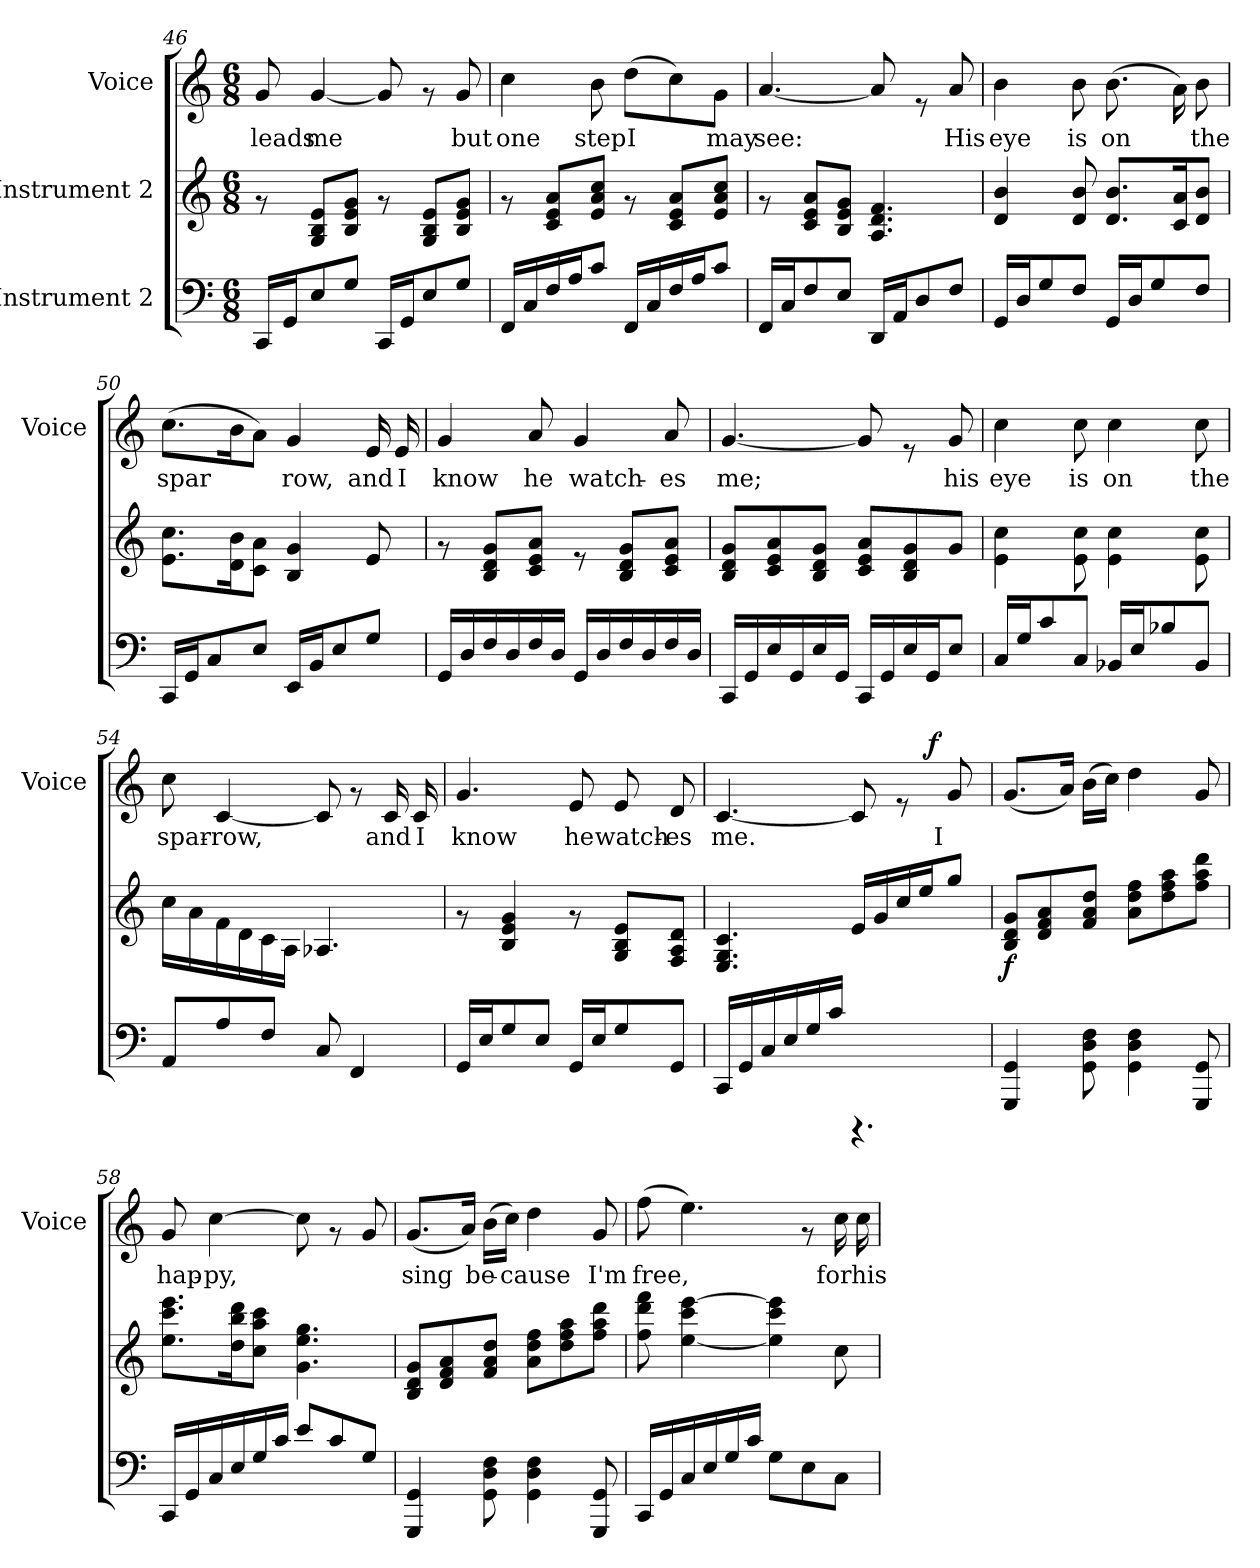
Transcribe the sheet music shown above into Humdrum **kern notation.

**kern	**kern	**dynam	**kern	**text	**dynam
*part3	*part2	*part2	*part1	*part1	*part1
*staff3	*staff2	*staff2	*staff1	*staff1	*staff1
*I"Instrument 2	*I"Instrument 2	*	*I"Voice	*	*
*	*	*	*I'Voice	*	*
*clefF4	*clefG2	*	*clefG2	*	*
*k[]	*k[]	*	*k[]	*	*
*C:	*C:	*	*C:	*	*
*M6/8	*M6/8	*	*M6/8	*	*
=46	=46	=46	=46	=46	=46
!	!	!	!	!LO:LY:b:cj	!
16CC/L	8rf	.	8g/	leads	.
16GG/	.	.	.	.	.
!	!	!	!	!LO:LY:b:cj	!
8E/	8e/ 8G/ 8B/L	.	[>4g/	me	.
8G/J	8e/ 8B/ 8g/J	.	.	.	.
!	!	!	!	!LO:LY:b:cj	!
16CC/L	8rf	.	8g/]	.	.
16GG/	.	.	.	.	.
8E/	8e/ 8G/ 8B/L	.	8rf	.	.
!	!	!	!	!LO:LY:b:cj	!
8G/J	8g/ 8B/ 8e/J	.	8g/	but	.
!!LO:PB:g=z
=47	=47	=47	=47	=47	=47
!	!	!	!	!LO:LY:b:cj	!
16FF/L	8rf	.	4cc\	one	.
16C/	.	.	.	.	.
16F/	8e/ 8c/ 8a/L	.	.	.	.
16A/	.	.	.	.	.
!	!	!	!	!LO:LY:b:cj	!
8c/J	8a/ 8e/ 8cc/J	.	8b\	step	.
!	!	!	!	!LO:LY:b:cj	!
16FF/L	8rf	.	(>8dd\L	I	.
16C/	.	.	.	.	.
!	!	!	!	!LO:LY:b:cj	!
16F/	8e/ 8c/ 8a/L	.	8cc\)	.	.
16A/	.	.	.	.	.
!	!	!	!	!LO:LY:b:cj	!
8c/J	8cc/ 8a/ 8e/J	.	8g\J	may	.
=48	=48	=48	=48	=48	=48
!	!	!	!	!LO:LY:b:cj	!
16FF/L	8rf	.	[>4.a/	see:	.
16C/	.	.	.	.	.
8F/	8a/ 8e/ 8c/L	.	.	.	.
8E/J	8g/ 8e/ 8B/J	.	.	.	.
!	!	!	!	!LO:LY:b:cj	!
16DD/L	4.f/ 4.A/ 4.d/	.	8a/]	.	.
16AA/	.	.	.	.	.
8D/	.	.	8re	.	.
!	!	!	!	!LO:LY:b:cj	!
8F/J	.	.	8a/	His	.
!!LO:LB:g=z
=49	=49	=49	=49	=49	=49
!	!	!	!	!LO:LY:b:cj	!
16GG/L	4d/ 4b/	.	4b\	eye	.
16D/	.	.	.	.	.
8G/	.	.	.	.	.
!	!	!	!	!LO:LY:b:cj	!
8F/J	8d/ 8b/	.	8b\	is	.
!	!	!	!	!LO:LY:b:cj	!
16GG/L	8.b/ 8.d/L	.	(>8.b\	on	.
16D/	.	.	.	.	.
8G/	.	.	.	.	.
!	!	!	!	!LO:LY:b:cj	!
.	16a/ 16c/	.	16a\)	.	.
!	!	!	!	!LO:LY:b:cj	!
8F/J	8d/ 8b/J	.	8b\	the	.
=50	=50	=50	=50	=50	=50
!	!	!	!	!LO:LY:b:cj	!
16CC/L	8.e\ 8.cc\L	.	(>8.cc\L	spar-	.
16GG/	.	.	.	.	.
8C/	.	.	.	.	.
!	!	!	!	!LO:LY:b:cj	!
.	16d\ 16b\	.	16b\	--	.
!	!	!	!	!LO:LY:b:cj	!
8E/J	8c\ 8a\J	.	8a\J)	--	.
!	!	!	!	!LO:LY:b:cj	!
16EE/L	4B/ 4g/	.	4g/	-row,	.
16BB/	.	.	.	.	.
8E/	.	.	.	.	.
!	!	!	!	!LO:LY:b:cj	!
8G/J	8e/	.	16e/	and	.
!	!	!	!	!LO:LY:b:cj	!
.	.	.	16e/	I	.
!!LO:LB:g=z
=51	=51	=51	=51	=51	=51
!	!	!	!	!LO:LY:b:cj	!
16GG/L	8rf	.	4g/	know	.
16D/	.	.	.	.	.
16F/	8g/ 8B/ 8d/L	.	.	.	.
16D/	.	.	.	.	.
!	!	!	!	!LO:LY:b:cj	!
16F/	8a/ 8e/ 8c/J	.	8a/	he	.
16D/J	.	.	.	.	.
!	!	!	!	!LO:LY:b:cj	!
16GG/L	8re	.	4g/	watch-	.
16D/	.	.	.	.	.
16F/	8g/ 8d/ 8B/L	.	.	.	.
16D/	.	.	.	.	.
!	!	!	!	!LO:LY:b:cj	!
16F/	8a/ 8e/ 8c/J	.	8a/	-es	.
16D/J	.	.	.	.	.
=52	=52	=52	=52	=52	=52
!	!	!	!	!LO:LY:b:cj	!
16CC/L	8d/ 8B/ 8g/L	.	[>4.g/	me;	.
16GG/	.	.	.	.	.
16E/	8e/ 8c/ 8a/	.	.	.	.
16GG/	.	.	.	.	.
16E/	8g/ 8d/ 8B/J	.	.	.	.
16GG/J	.	.	.	.	.
!	!	!	!	!LO:LY:b:cj	!
16CC/L	8e/ 8c/ 8a/L	.	8g/]	.	.
16GG/	.	.	.	.	.
16E/	8g/ 8d/ 8B/	.	8re	.	.
16GG/	.	.	.	.	.
!	!	!	!	!LO:LY:b:cj	!
8E/J	8g/J	.	8g/	his	.
!!LO:PB:g=z
=53	=53	=53	=53	=53	=53
!	!	!	!	!LO:LY:b:cj	!
16C/L	4e\ 4cc\	.	4cc\	eye	.
16G/	.	.	.	.	.
8c/	.	.	.	.	.
!	!	!	!	!LO:LY:b:cj	!
8C/J	8cc\ 8e\	.	8cc\	is	.
!	!	!	!	!LO:LY:b:cj	!
16BB-X/L	4cc\ 4e\	.	4cc\	on	.
16E/	.	.	.	.	.
8B-X/	.	.	.	.	.
!	!	!	!	!LO:LY:b:cj	!
8BB-/J	8e\ 8cc\	.	8cc\	the	.
=54	=54	=54	=54	=54	=54
!	!	!	!	!LO:LY:b:cj	!
8AA/L	16cc\L	.	8cc\	spar-	.
.	16a\	.	.	.	.
!	!	!	!	!LO:LY:b:cj	!
8A/	16f\	.	[>4c/	-row,	.
.	16d\	.	.	.	.
8F/J	16c\	.	.	.	.
.	16A\J	.	.	.	.
!	!	!	!	!LO:LY:b:cj	!
8C/	4.A-X/	.	8c/]	.	.
4FF/	.	.	8rf	.	.
!	!	!	!	!LO:LY:b:cj	!
.	.	.	16c/	and	.
!	!	!	!	!LO:LY:b:cj	!
.	.	.	16c/	I	.
!!LO:LB:g=z
=55	=55	=55	=55	=55	=55
!	!	!	!	!LO:LY:b:cj	!
16GG/L	8rf	.	4.g/	know	.
16E/	.	.	.	.	.
8G/	4g/ 4e/ 4B/	.	.	.	.
8E/J	.	.	.	.	.
!	!	!	!	!LO:LY:b:cj	!
16GG/L	8rf	.	8e/	he	.
16E/	.	.	.	.	.
!	!	!	!	!LO:LY:b:cj	!
8G/	8e/ 8B/ 8G/L	.	8e/	watch-	.
!	!	!	!	!LO:LY:b:cj	!
8GG/J	8d/ 8F/ 8A/J	.	8d/	-es	.
=56	=56	=56	=56	=56	=56
!	!	!	!	!LO:LY:b:cj	!
*	*	*	*^	*	*
16CC/L	4.G/ 4.E/ 4.c/	.	[>4.c/	2ryy	me.	.
16GG/	.	.	.	.	.	.
16C/	.	.	.	.	.	.
16E/	.	.	.	.	.	.
16G/	.	.	.	.	.	.
16c/J	.	.	.	.	.	.
!	!	!	!	!	!LO:LY:b:cj	!
4.rCCC	16e/L	.	8c/]	.	.	.
.	16g/	.	.	.	.	.
.	16cc/	.	8re	16ryy	.	.
.	16ee/	.	.	64ryy	.	.
!	!	!	!	!	!	!LO:DY:a
.	.	.	.	8ryy	.	f
!	!	!	!	!	!LO:LY:b:cj	!
.	8gg/J	.	8g/	.	I	.
.	.	.	.	32.ryy	.	.
!!LO:LB:g=z
=57	=57	=57	=57	=57	=57	=57
!	!	!	!LO:TX:a:t=A Little Faster	!	!	!
!	!	!LO:DY:b	!	!	!LO:LY:b:cj	!
*	*	*	*v	*v	*	*
4GGG/ 4GG/	8d/ 8B/ 8g/L	f	(<8.g/L	.	.
.	8a/ 8f/ 8d/	.	.	.	.
!	!	!	!	!LO:LY:b:cj	!
.	.	.	16a/J)	.	.
!	!	!	!	!LO:LY:b:cj	!
8F\ 8GG\ 8D\	8a/ 8f/ 8dd/J	.	(>16b\L	.	.
!	!	!	!	!LO:LY:b:cj	!
.	.	.	16cc\J)	.	.
!	!	!	!	!LO:LY:b:cj	!
4F\ 4D\ 4GG\	8ff\ 8a\ 8dd\L	.	4dd\	.	.
.	8aa\ 8ff\ 8dd\	.	.	.	.
!	!	!	!	!LO:LY:b:cj	!
8GGG/ 8GG/	8ddd\ 8aa\ 8ff\J	.	8g/	.	.
=58	=58	=58	=58	=58	=58
!	!	!	!	!LO:LY:b:cj	!
16CC/L	8.ccc\ 8.ee\ 8.eee\L	.	8g/	hap-	.
16GG/	.	.	.	.	.
!	!	!	!	!LO:LY:b:cj	!
16C/	.	.	[>4cc\	-py,	.
16E/	16ddd\ 16bb\ 16dd\	.	.	.	.
16G/	8ccc\ 8cc\ 8aa\J	.	.	.	.
16c/J	.	.	.	.	.
!	!	!	!	!LO:LY:b:cj	!
8e/L	4.gg\ 4.ee\ 4.g\	.	8cc\]	.	.
8c/	.	.	8rf	.	.
!	!	!	!	!LO:LY:b:cj	!
8G/J	.	.	8g/	.	.
!!LO:PB:g=z
=59	=59	=59	=59	=59	=59
!	!	!	!	!LO:LY:b:cj	!
4GGG/ 4GG/	8g/ 8B/ 8d/L	.	(<8.g/L	sing	.
.	8a/ 8f/ 8d/	.	.	.	.
!	!	!	!	!LO:LY:b:cj	!
.	.	.	16a/J)	.	.
!	!	!	!	!LO:LY:b:cj	!
8F\ 8GG\ 8D\	8dd/ 8f/ 8a/J	.	(<16b\L	be-	.
!	!	!	!	!LO:LY:b:cj	!
.	.	.	16cc\J)	-cause	.
!	!	!	!	!LO:LY:b:cj	!
4D\ 4GG\ 4F\	8ff\ 8dd\ 8a\L	.	4dd\	.	.
.	8aa\ 8ff\ 8dd\	.	.	.	.
!	!	!	!	!LO:LY:b:cj	!
8GG/ 8GGG/	8ddd\ 8aa\ 8ff\J	.	8g/	I'm	.
=60	=60	=60	=60	=60	=60
!	!	!	!	!LO:LY:b:cj	!
16CC/L	8fff\ 8ddd\ 8ff\	.	(>8ff\	free,	.
16GG/	.	.	.	.	.
!	!	!	!	!LO:LY:b:cj	!
16C/	[>4eee\ [>4ee\ 4ccc\	.	4.ee\)	.	.
16E/	.	.	.	.	.
16G/	.	.	.	.	.
16c/J	.	.	.	.	.
8G\L	4eee\] 4ccc\ 4ee\]	.	.	.	.
8E\	.	.	8rf	.	.
!	!	!	!	!LO:LY:b:cj	!
8C\J	8cc\	.	16cc\	for	.
!	!	!	!	!LO:LY:b:cj	!
.	.	.	16cc\	his	.
=	=	=	=	=	=
*-	*-	*-	*-	*-	*-
